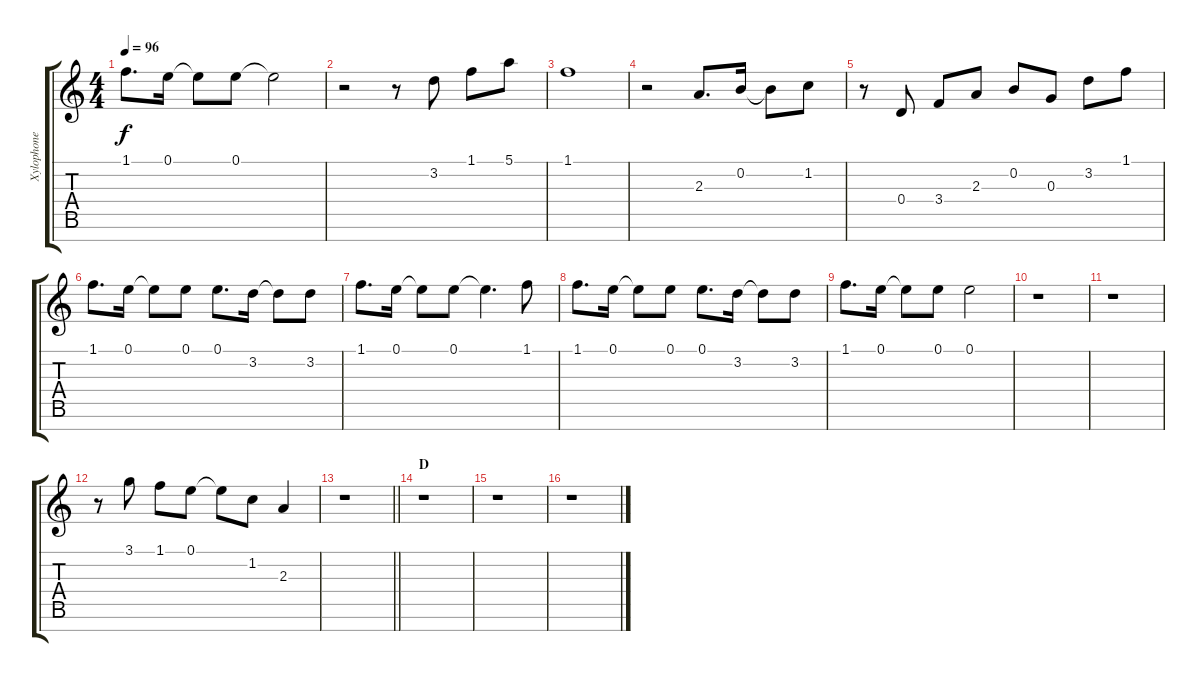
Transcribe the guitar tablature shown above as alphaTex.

\track ("Xylophone" "Xylophone") {instrument vibraphone}
\staff {score tabs}
\tuning (E5 B4 G4 D4 A3 E3 B2) {hide}
\ts (4 4)
\tempo 96
\clef g2
\ks c
1.1.8{d dy f} 0.1.16 0.1{t}.8 0.1.8 0.1{t}.2 |
r.2 r.8 3.2.8 1.1.8 5.1.8 |
1.1.1 |
r.2 2.3.8{d} 0.2.16 0.2{t}.8 1.2.8 |
r.8 0.4.8 3.4.8 2.3.8 0.2.8 0.3.8 3.2.8 1.1.8 |
1.1.8{d} 0.1.16 0.1{t}.8 0.1.8 0.1.8{d} 3.2.16 3.2{t}.8 3.2.8 |
1.1.8{d} 0.1.16 0.1{t}.8 0.1.8 0.1{t}.4{d} 1.1.8 |
1.1.8{d} 0.1.16 0.1{t}.8 0.1.8 0.1.8{d} 3.2.16 3.2{t}.8 3.2.8 |
1.1.8{d} 0.1.16 0.1{t}.8 0.1.8 0.1.2 |
r.1 |
r.1 |
r.8 3.1.8 1.1.8 0.1.8 0.1{t}.8 1.2.8 2.3.4 |
\barLineRight lightlight
r.1 |
\section ("" "D")
r.1 |
r.1 |
r.1
